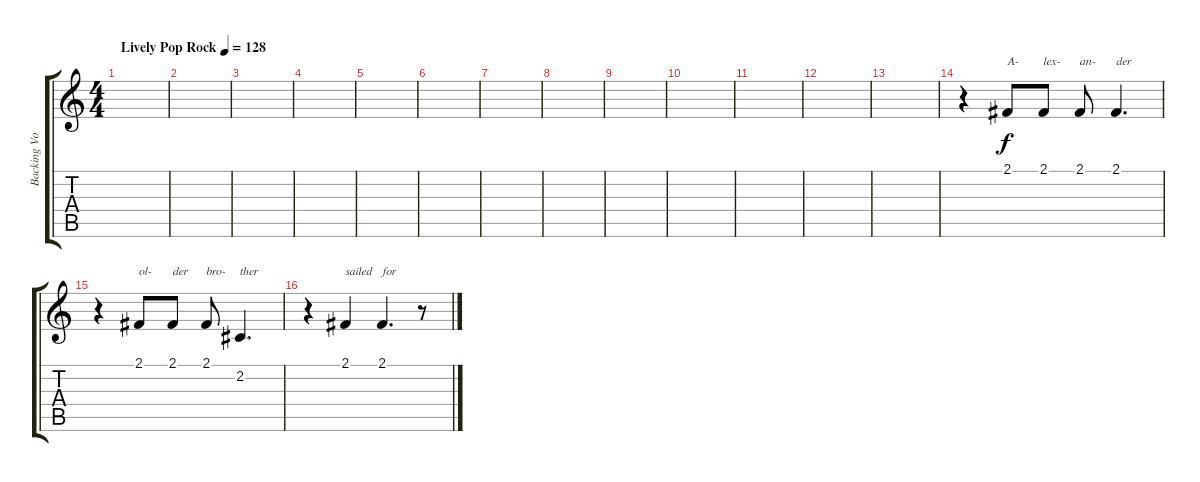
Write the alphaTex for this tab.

\track ("Backing Vocals" "Backing Vo") {instrument choiraahs}
\staff {score tabs}
\tuning (E4 B3 G3 D3 A2 E2) {hide}
\ts (4 4)
\tempo (128 "Lively Pop Rock")
\clef g2
\ks c
|
|
|
|
|
|
|
|
|
|
|
|
|
r.4 2.1.8{txt "A-"} 2.1.8{txt "lex-"} 2.1.8{txt "an-"} 2.1.4{d txt "der"} |
r.4 2.1.8{txt "ol-"} 2.1.8{txt "der"} 2.1.8{txt "bro-"} 2.2.4{d txt "ther"} |
r.4 2.1.4{txt "sailed"} 2.1.4{d txt "for"} r.8
